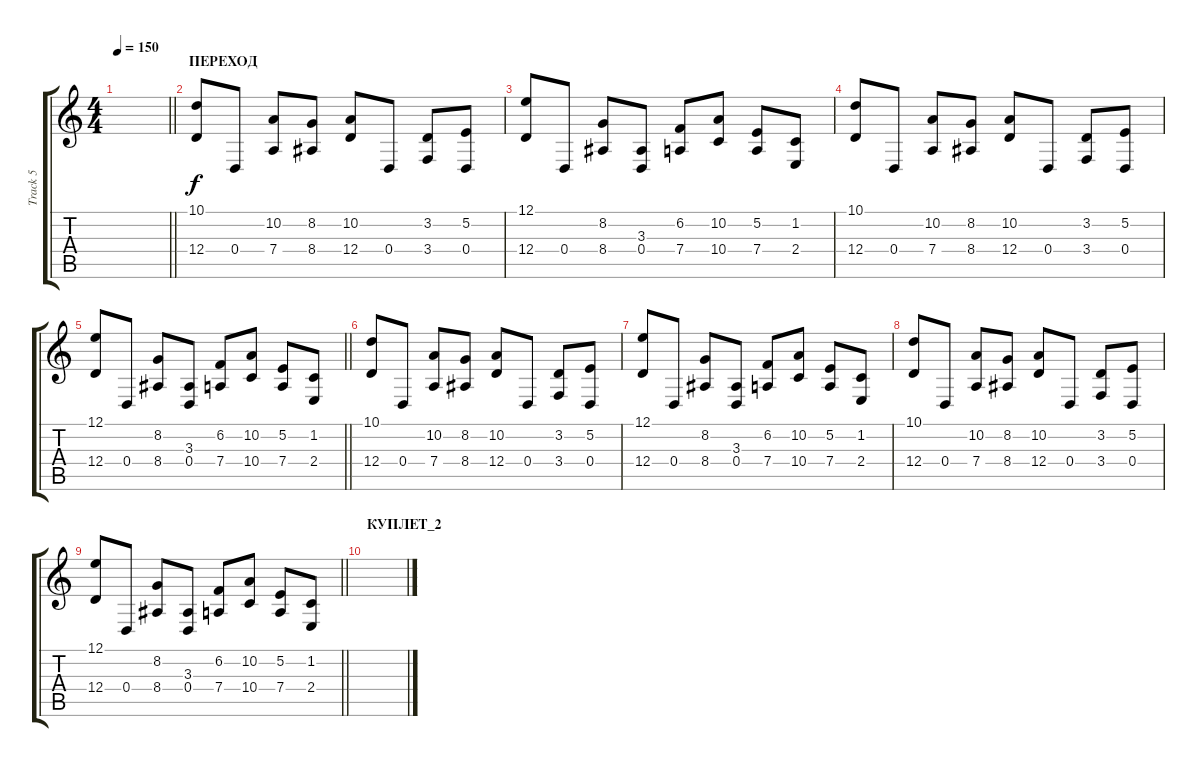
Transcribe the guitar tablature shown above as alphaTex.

\track ("Track 5" "Track 5") {instrument lead8bassandlead}
\staff {score tabs}
\tuning (E4 B3 G3 D3 A2 E2) {hide}
\ts (4 4)
\tempo 150
\clef g2
\barLineRight lightlight
\ks c
|
\section ("" "ПЕРЕХОД")
(10.1 12.4).8 0.4.8 (10.2 7.4).8 (8.2 8.4).8 (10.2 12.4).8 0.4.8 (3.2 3.4).8 (5.2 0.4).8 |
(12.1 12.4).8 0.4.8 (8.2 8.4).8 (3.3 0.4).8 (6.2 7.4).8 (10.2 10.4).8 (5.2 7.4).8 (1.2 2.4).8 |
(10.1 12.4).8 0.4.8 (10.2 7.4).8 (8.2 8.4).8 (10.2 12.4).8 0.4.8 (3.2 3.4).8 (5.2 0.4).8 |
\barLineRight lightlight
(12.1 12.4).8 0.4.8 (8.2 8.4).8 (3.3 0.4).8 (6.2 7.4).8 (10.2 10.4).8 (5.2 7.4).8 (1.2 2.4).8 |
(10.1 12.4).8 0.4.8 (10.2 7.4).8 (8.2 8.4).8 (10.2 12.4).8 0.4.8 (3.2 3.4).8 (5.2 0.4).8 |
(12.1 12.4).8 0.4.8 (8.2 8.4).8 (3.3 0.4).8 (6.2 7.4).8 (10.2 10.4).8 (5.2 7.4).8 (1.2 2.4).8 |
(10.1 12.4).8 0.4.8 (10.2 7.4).8 (8.2 8.4).8 (10.2 12.4).8 0.4.8 (3.2 3.4).8 (5.2 0.4).8 |
\barLineRight lightlight
(12.1 12.4).8 0.4.8 (8.2 8.4).8 (3.3 0.4).8 (6.2 7.4).8 (10.2 10.4).8 (5.2 7.4).8 (1.2 2.4).8 |
\section ("" "КУПЛЕТ_2")
